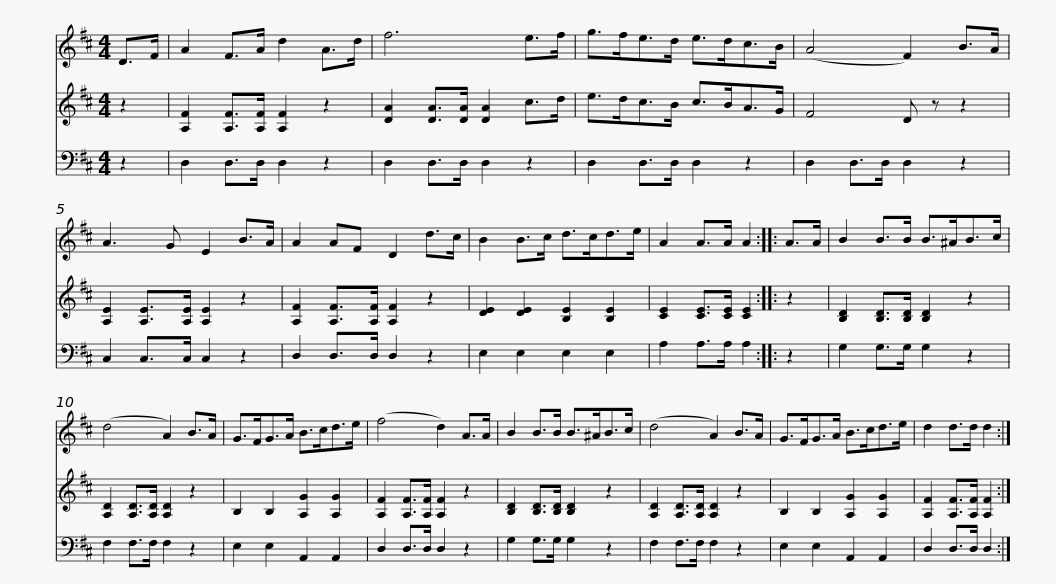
X:1
%%score 1 2 3
L:1/8
M:4/4
I:linebreak $
K:D
V:1 treble
V:2 treble
V:3 bass
V:1
 D>F | A2 F>A d2 A>d | f6 e>f | g>fe>d e>dc>B | (A4 F2) B>A | %5
 A3 G E2 B>A |$ A2 AF D2 d>c | B2 B>c d>cd>e | A2 A>A A2 :: A>A | %10
 B2 B>B B>^AB>c | (d4 A2) B>A |$ G>FG>A B>cd>e | (f4 d2) A>A | B2 B>B B>^AB>c | %15
 (d4 A2) B>A |$ G>FG>A B>cd>e | d2 d>d d2 :| %18
V:2
 z2 | [A,F]2 [A,F]>[A,F] [A,F]2 z2 | [DA]2 [DA]>[DA] [DA]2 c>d | e>dc>B c>BA>G | F4 D z z2 | %5
 [A,E]2 [A,E]>[A,E] [A,E]2 z2 |$ [A,F]2 [A,F]>[A,F] [A,F]2 z2 | [DE]2 [DE]2 [B,E]2 [B,E]2 | [CE]2 [CE]>[CE] [CE]2 :: z2 | %10
 [B,D]2 [B,D]>[B,D] [B,D]2 z2 | [A,D]2 [A,D]>[A,D] [A,D]2 z2 |$ B,2 B,2 [A,G]2 [A,G]2 | [A,F]2 [A,F]>[A,F] [A,F]2 z2 | [B,D]2 [B,D]>[B,D] [B,D]2 z2 | %15
 [A,D]2 [A,D]>[A,D] [A,D]2 z2 |$ B,2 B,2 [A,G]2 [A,G]2 | [A,F]2 [A,F]>[A,F] [A,F]2 :| %18
V:3
 z2 | D,2 D,>D, D,2 z2 | D,2 D,>D, D,2 z2 | D,2 D,>D, D,2 z2 | D,2 D,>D, D,2 z2 | %5
 C,2 C,>C, C,2 z2 |$ D,2 D,>D, D,2 z2 | E,2 E,2 E,2 E,2 | A,2 A,>A, A,2 :: z2 | %10
 G,2 G,>G, G,2 z2 | F,2 F,>F, F,2 z2 |$ E,2 E,2 A,,2 A,,2 | D,2 D,>D, D,2 z2 | G,2 G,>G, G,2 z2 | %15
 F,2 F,>F, F,2 z2 |$ E,2 E,2 A,,2 A,,2 | D,2 D,>D, D,2 :| %18
